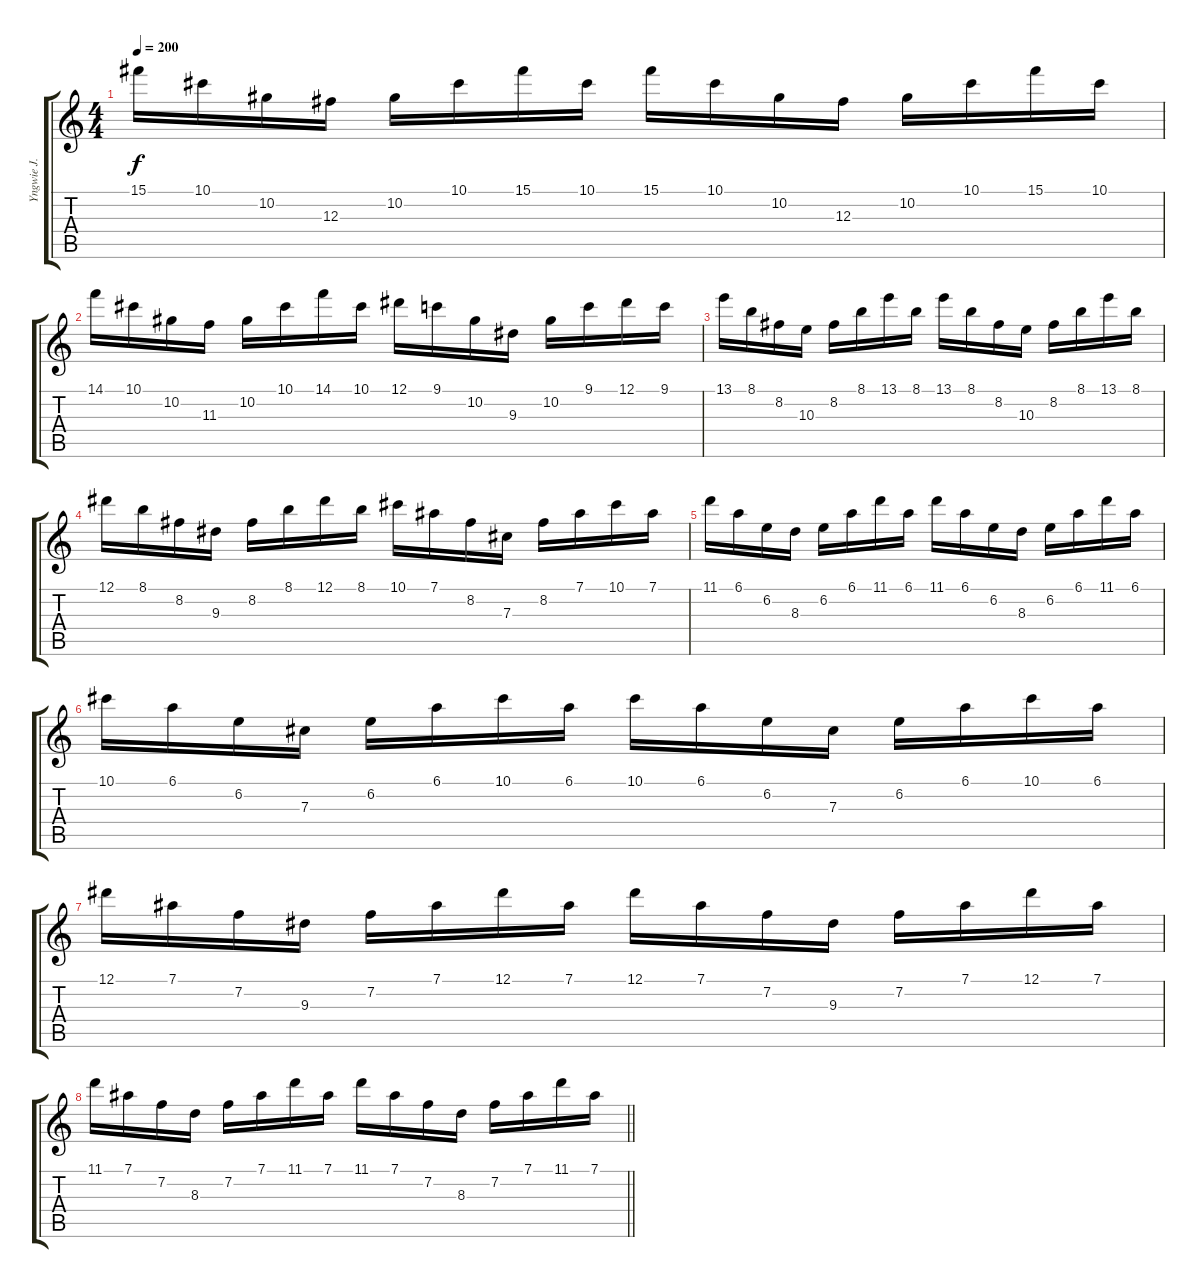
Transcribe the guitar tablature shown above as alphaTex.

\track ("Yngwie J. Malmsteen" "Yngwie J. ") {instrument overdrivenguitar}
\staff {score tabs}
\tuning (Eb4 Bb3 Gb3 Db3 Ab2 Eb2) {hide}
\ts (4 4)
\tempo 200
\clef g2
\ks c
15.1.16{dy f} 10.1.16 10.2.16 12.3.16 10.2.16 10.1.16 15.1.16 10.1.16 15.1.16 10.1.16 10.2.16 12.3.16 10.2.16 10.1.16 15.1.16 10.1.16 |
14.1.16 10.1.16 10.2.16 11.3.16 10.2.16 10.1.16 14.1.16 10.1.16 12.1.16 9.1.16 10.2.16 9.3.16 10.2.16 9.1.16 12.1.16 9.1.16 |
13.1.16 8.1.16 8.2.16 10.3.16 8.2.16 8.1.16 13.1.16 8.1.16 13.1.16 8.1.16 8.2.16 10.3.16 8.2.16 8.1.16 13.1.16 8.1.16 |
12.1.16 8.1.16 8.2.16 9.3.16 8.2.16 8.1.16 12.1.16 8.1.16 10.1.16 7.1.16 8.2.16 7.3.16 8.2.16 7.1.16 10.1.16 7.1.16 |
11.1.16 6.1.16 6.2.16 8.3.16 6.2.16 6.1.16 11.1.16 6.1.16 11.1.16 6.1.16 6.2.16 8.3.16 6.2.16 6.1.16 11.1.16 6.1.16 |
10.1.16 6.1.16 6.2.16 7.3.16 6.2.16 6.1.16 10.1.16 6.1.16 10.1.16 6.1.16 6.2.16 7.3.16 6.2.16 6.1.16 10.1.16 6.1.16 |
12.1.16 7.1.16 7.2.16 9.3.16 7.2.16 7.1.16 12.1.16 7.1.16 12.1.16 7.1.16 7.2.16 9.3.16 7.2.16 7.1.16 12.1.16 7.1.16 |
\barLineRight lightlight
11.1.16 7.1.16 7.2.16 8.3.16 7.2.16 7.1.16 11.1.16 7.1.16 11.1.16 7.1.16 7.2.16 8.3.16 7.2.16 7.1.16 11.1.16 7.1.16
